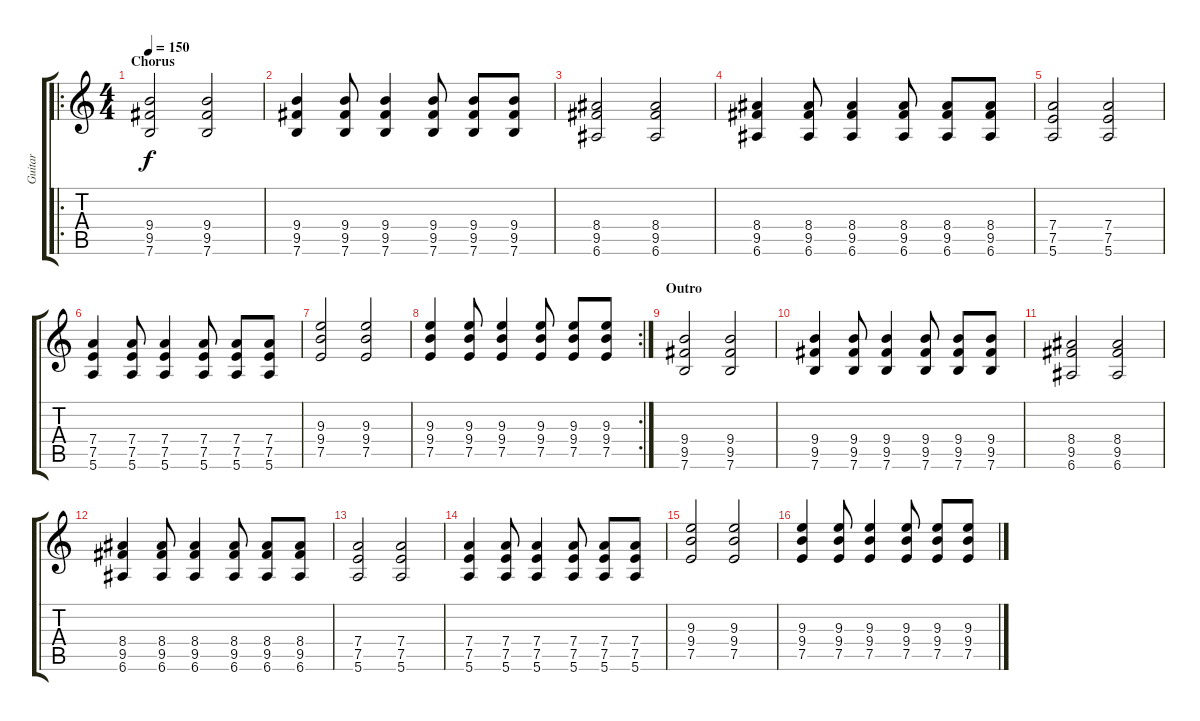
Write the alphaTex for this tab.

\track ("Guitar" "Guitar") {instrument electricguitarmuted}
\staff {score tabs}
\tuning (E4 B3 G3 D3 A2 E2) {hide}
\ro
\ts (4 4)
\section ("" "Chorus")
\tempo 150
\clef g2
\ks c
(9.4 9.5 7.6).2{dy f} (9.4 9.5 7.6).2 |
(9.4 9.5 7.6).4 (9.4 9.5 7.6).8 (9.4 9.5 7.6).4 (9.4 9.5 7.6).8 (9.4 9.5 7.6).8 (9.4 9.5 7.6).8 |
(8.4 9.5 6.6).2 (8.4 9.5 6.6).2 |
(8.4 9.5 6.6).4 (8.4 9.5 6.6).8 (8.4 9.5 6.6).4 (8.4 9.5 6.6).8 (8.4 9.5 6.6).8 (8.4 9.5 6.6).8 |
(7.4 7.5 5.6).2 (7.4 7.5 5.6).2 |
(7.4 7.5 5.6).4 (7.4 7.5 5.6).8 (7.4 7.5 5.6).4 (7.4 7.5 5.6).8 (7.4 7.5 5.6).8 (7.4 7.5 5.6).8 |
(9.3 9.4 7.5).2 (9.3 9.4 7.5).2 |
\rc 2
(9.3 9.4 7.5).4 (9.3 9.4 7.5).8 (9.3 9.4 7.5).4 (9.3 9.4 7.5).8 (9.3 9.4 7.5).8 (9.3 9.4 7.5).8 |
\section ("" "Outro")
(9.4 9.5 7.6).2 (9.4 9.5 7.6).2 |
(9.4 9.5 7.6).4 (9.4 9.5 7.6).8 (9.4 9.5 7.6).4 (9.4 9.5 7.6).8 (9.4 9.5 7.6).8 (9.4 9.5 7.6).8 |
(8.4 9.5 6.6).2 (8.4 9.5 6.6).2 |
(8.4 9.5 6.6).4 (8.4 9.5 6.6).8 (8.4 9.5 6.6).4 (8.4 9.5 6.6).8 (8.4 9.5 6.6).8 (8.4 9.5 6.6).8 |
(7.4 7.5 5.6).2 (7.4 7.5 5.6).2 |
(7.4 7.5 5.6).4 (7.4 7.5 5.6).8 (7.4 7.5 5.6).4 (7.4 7.5 5.6).8 (7.4 7.5 5.6).8 (7.4 7.5 5.6).8 |
(9.3 9.4 7.5).2 (9.3 9.4 7.5).2 |
(9.3 9.4 7.5).4 (9.3 9.4 7.5).8 (9.3 9.4 7.5).4 (9.3 9.4 7.5).8 (9.3 9.4 7.5).8 (9.3 9.4 7.5).8
